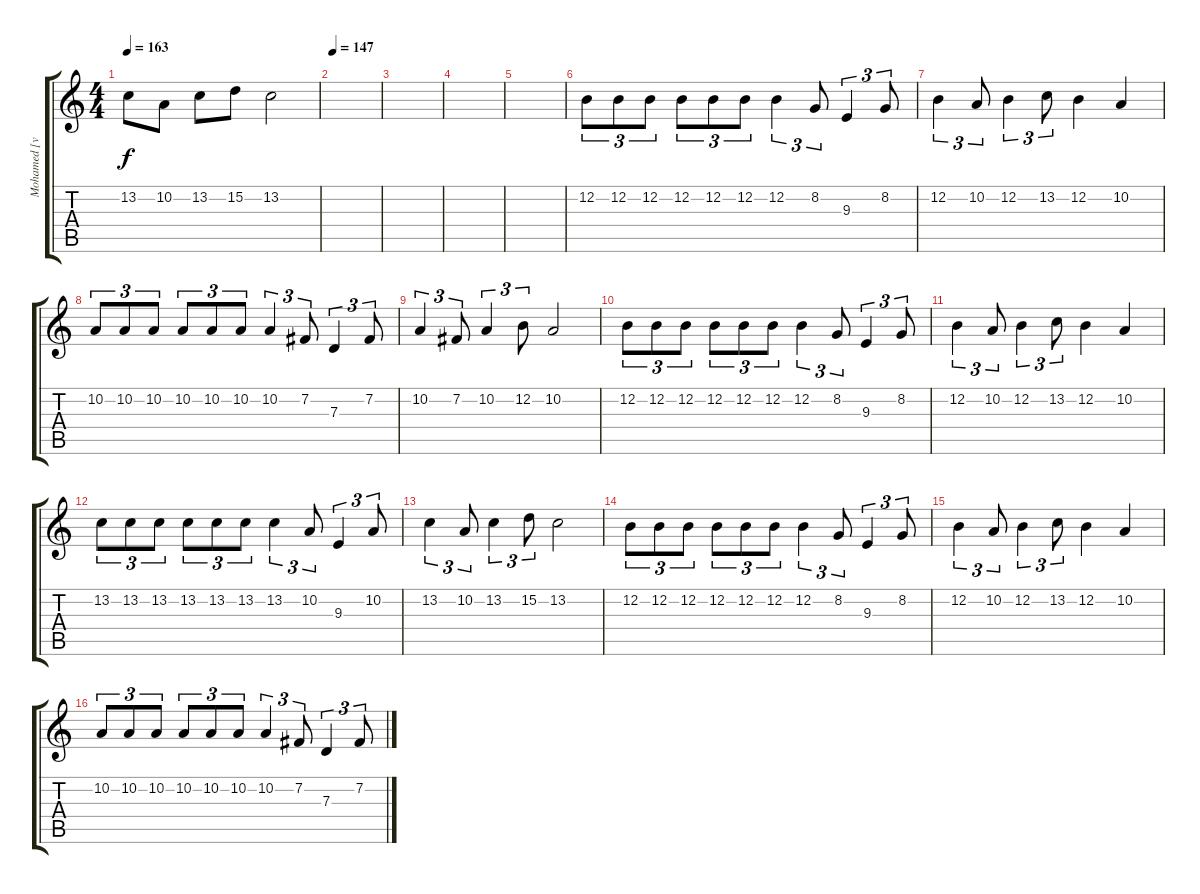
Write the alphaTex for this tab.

\track ("Mohamed [violin]" "Mohamed [v") {instrument violin}
\staff {score tabs}
\tuning (E4 B3 G3 D3 A2 E2) {hide}
\ts (4 4)
\tempo 163
\clef g2
\ks c
13.2.8{dy f} 10.2.8 13.2.8 15.2.8 13.2.2 |
\tempo 147
|
|
|
|
12.2.8{tu (3 2) balance 5} 12.2.8{tu (3 2)} 12.2.8{tu (3 2)} 12.2.8{tu (3 2)} 12.2.8{tu (3 2)} 12.2.8{tu (3 2)} 12.2.4{tu (3 2)} 8.2.8{tu (3 2)} 9.3.4{tu (3 2)} 8.2.8{tu (3 2)} |
12.2.4{tu (3 2)} 10.2.8{tu (3 2)} 12.2.4{tu (3 2)} 13.2.8{tu (3 2)} 12.2.4 10.2.4 |
10.2.8{tu (3 2)} 10.2.8{tu (3 2)} 10.2.8{tu (3 2)} 10.2.8{tu (3 2)} 10.2.8{tu (3 2)} 10.2.8{tu (3 2)} 10.2.4{tu (3 2)} 7.2.8{tu (3 2)} 7.3.4{tu (3 2)} 7.2.8{tu (3 2)} |
10.2.4{tu (3 2)} 7.2.8{tu (3 2)} 10.2.4{tu (3 2)} 12.2.8{tu (3 2)} 10.2.2 |
12.2.8{tu (3 2)} 12.2.8{tu (3 2)} 12.2.8{tu (3 2)} 12.2.8{tu (3 2)} 12.2.8{tu (3 2)} 12.2.8{tu (3 2)} 12.2.4{tu (3 2)} 8.2.8{tu (3 2)} 9.3.4{tu (3 2)} 8.2.8{tu (3 2)} |
12.2.4{tu (3 2)} 10.2.8{tu (3 2)} 12.2.4{tu (3 2)} 13.2.8{tu (3 2)} 12.2.4 10.2.4 |
13.2.8{tu (3 2)} 13.2.8{tu (3 2)} 13.2.8{tu (3 2)} 13.2.8{tu (3 2)} 13.2.8{tu (3 2)} 13.2.8{tu (3 2)} 13.2.4{tu (3 2)} 10.2.8{tu (3 2)} 9.3.4{tu (3 2)} 10.2.8{tu (3 2)} |
13.2.4{tu (3 2)} 10.2.8{tu (3 2)} 13.2.4{tu (3 2)} 15.2.8{tu (3 2)} 13.2.2 |
12.2.8{tu (3 2)} 12.2.8{tu (3 2)} 12.2.8{tu (3 2)} 12.2.8{tu (3 2)} 12.2.8{tu (3 2)} 12.2.8{tu (3 2)} 12.2.4{tu (3 2)} 8.2.8{tu (3 2)} 9.3.4{tu (3 2)} 8.2.8{tu (3 2)} |
12.2.4{tu (3 2)} 10.2.8{tu (3 2)} 12.2.4{tu (3 2)} 13.2.8{tu (3 2)} 12.2.4 10.2.4 |
10.2.8{tu (3 2)} 10.2.8{tu (3 2)} 10.2.8{tu (3 2)} 10.2.8{tu (3 2)} 10.2.8{tu (3 2)} 10.2.8{tu (3 2)} 10.2.4{tu (3 2)} 7.2.8{tu (3 2)} 7.3.4{tu (3 2)} 7.2.8{tu (3 2)}
